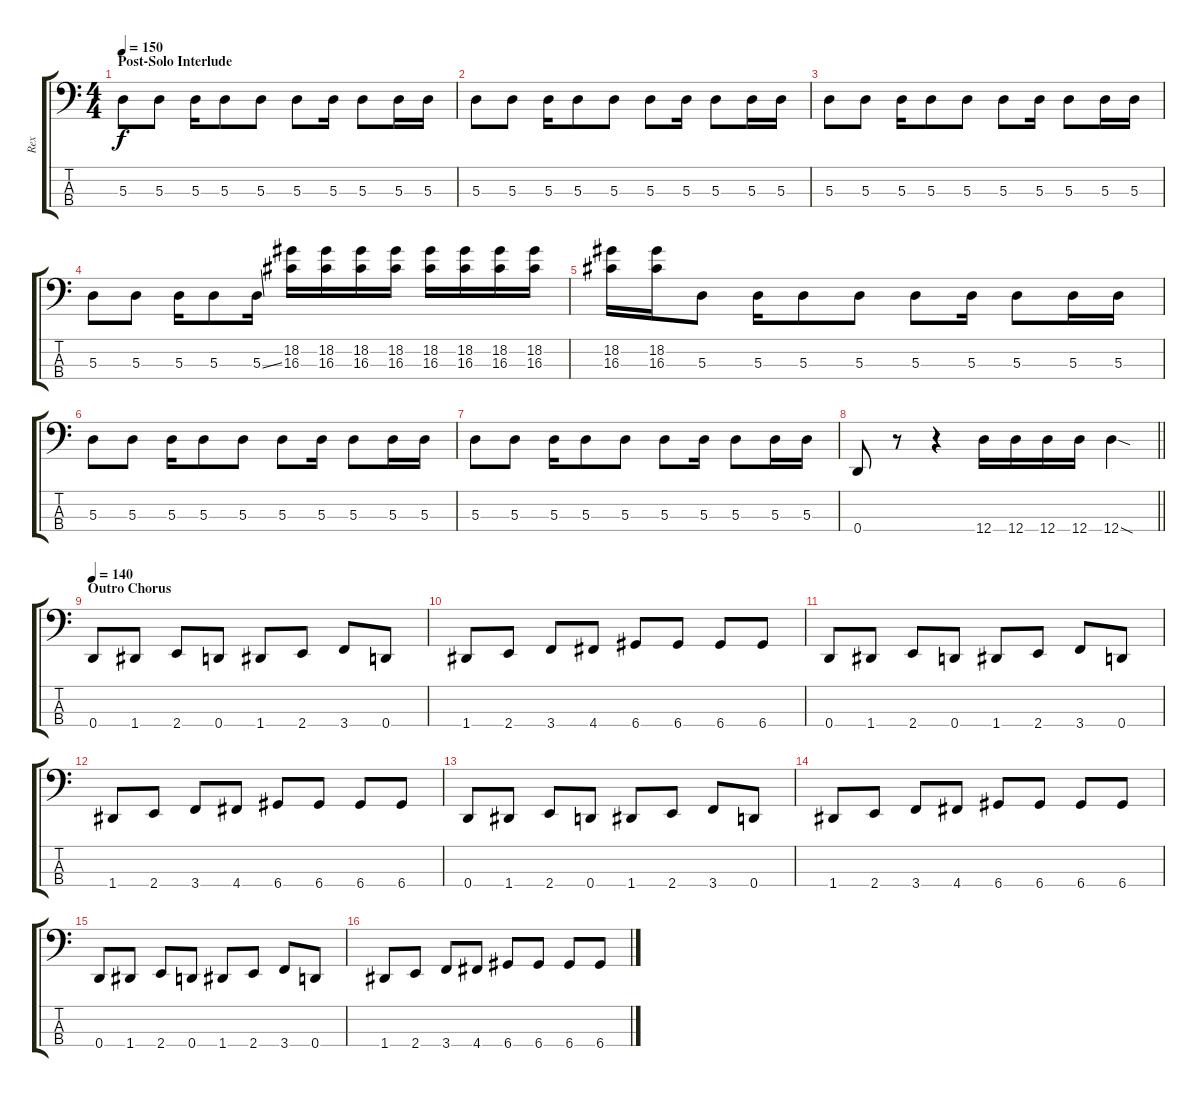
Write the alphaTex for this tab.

\track ("Rex" "Rex") {instrument electricbassfinger}
\staff {score tabs}
\tuning (G2 D2 A1 D1) {hide}
\ts (4 4)
\section ("" "Post-Solo Interlude")
\tempo 150
\clef f4
\ks c
5.3.8{dy f} 5.3.8 5.3.16 5.3.8 5.3.8 5.3.8 5.3.16 5.3.8 5.3.16 5.3.16 |
5.3.8 5.3.8 5.3.16 5.3.8 5.3.8 5.3.8 5.3.16 5.3.8 5.3.16 5.3.16 |
5.3.8 5.3.8 5.3.16 5.3.8 5.3.8 5.3.8 5.3.16 5.3.8 5.3.16 5.3.16 |
5.3.8 5.3.8 5.3.16 5.3.8 5.3{ss}.16 (18.2 16.3).16 (18.2 16.3).16 (18.2 16.3).16 (18.2 16.3).16 (18.2 16.3).16 (18.2 16.3).16 (18.2 16.3).16 (18.2 16.3).16 |
(18.2 16.3).16 (18.2 16.3).16 5.3.8 5.3.16 5.3.8 5.3.8 5.3.8 5.3.16 5.3.8 5.3.16 5.3.16 |
5.3.8 5.3.8 5.3.16 5.3.8 5.3.8 5.3.8 5.3.16 5.3.8 5.3.16 5.3.16 |
5.3.8 5.3.8 5.3.16 5.3.8 5.3.8 5.3.8 5.3.16 5.3.8 5.3.16 5.3.16 |
\barLineRight lightlight
0.4.8 r.8 r.4 12.4.16 12.4.16 12.4.16 12.4.16 12.4{sod}.4 |
\section ("" "Outro Chorus")
\tempo 140
0.4.8 1.4.8 2.4.8 0.4.8 1.4.8 2.4.8 3.4.8 0.4.8 |
1.4.8 2.4.8 3.4.8 4.4.8 6.4.8 6.4.8 6.4.8 6.4.8 |
0.4.8 1.4.8 2.4.8 0.4.8 1.4.8 2.4.8 3.4.8 0.4.8 |
1.4.8 2.4.8 3.4.8 4.4.8 6.4.8 6.4.8 6.4.8 6.4.8 |
0.4.8 1.4.8 2.4.8 0.4.8 1.4.8 2.4.8 3.4.8 0.4.8 |
1.4.8 2.4.8 3.4.8 4.4.8 6.4.8 6.4.8 6.4.8 6.4.8 |
0.4.8 1.4.8 2.4.8 0.4.8 1.4.8 2.4.8 3.4.8 0.4.8 |
1.4.8 2.4.8 3.4.8 4.4.8 6.4.8 6.4.8 6.4.8 6.4.8
